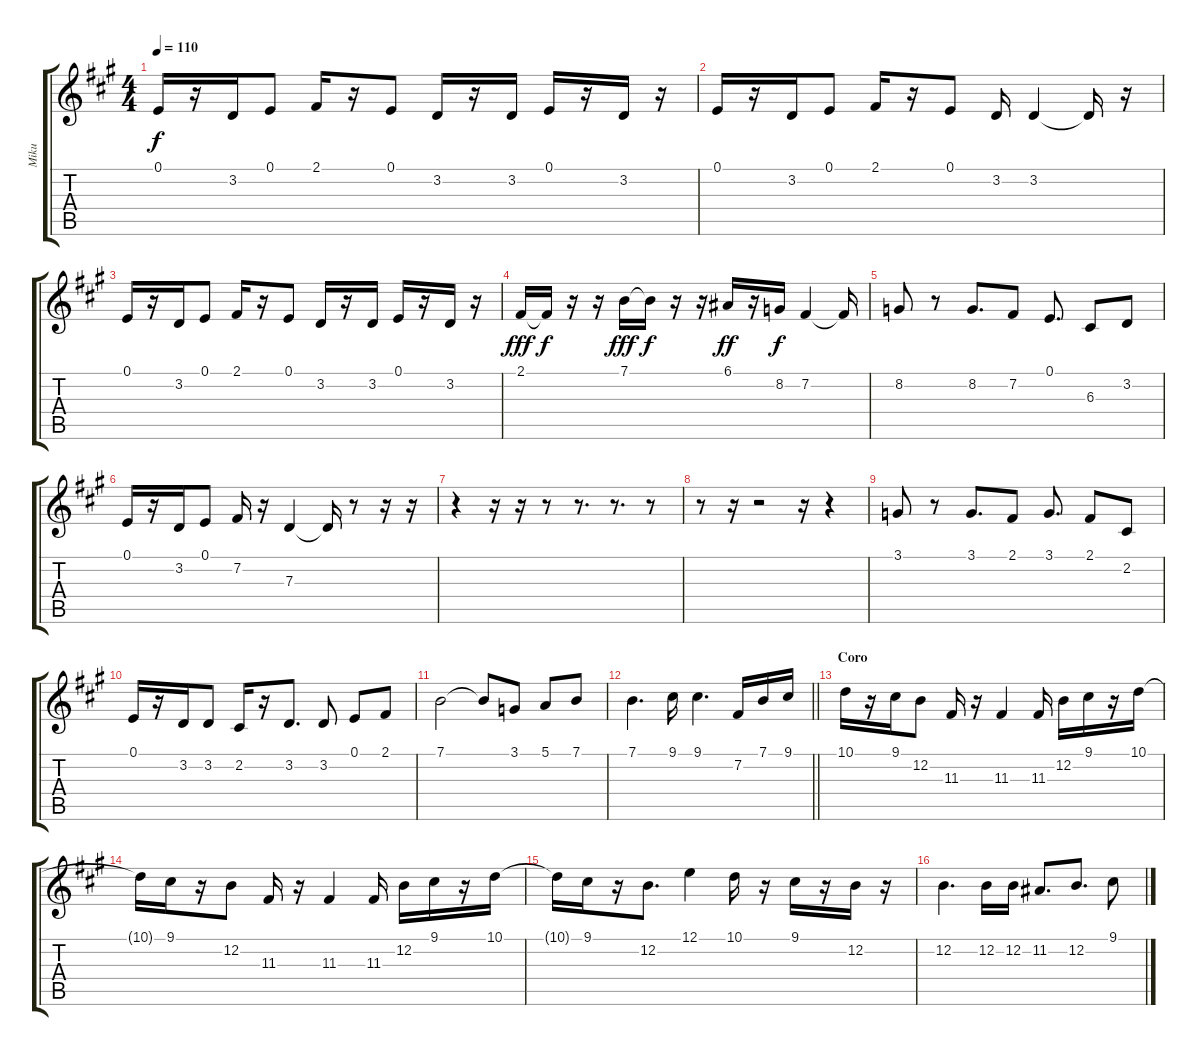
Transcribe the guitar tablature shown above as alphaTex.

\track ("Miku" "Miku") {instrument lead1square}
\staff {score tabs}
\tuning (E4 B3 G3 D3 A2 E2) {hide}
\ts (4 4)
\tempo 110
\clef g2
\ks a
0.1.16{dy f} r.16 3.2.16 0.1.8 2.1.16 r.16 0.1.8 3.2.16 r.16 3.2.16 0.1.16 r.16 3.2.16 r.16 |
0.1.16 r.16 3.2.16 0.1.8 2.1.16 r.16 0.1.8 3.2.16 3.2.4 3.2{t}.16 r.16 |
0.1.16 r.16 3.2.16 0.1.8 2.1.16 r.16 0.1.8 3.2.16 r.16 3.2.16 0.1.16 r.16 3.2.16 r.16 |
2.1.16{dy fff} 2.1{t}.16{dy f} r.16 r.16 7.1.16{dy fff} 7.1{t}.16{dy f} r.16 r.16 6.1.16{dy ff} r.16 8.2.16{dy f} 7.2.4 7.2{t}.16 |
8.2.8 r.8 8.2.8{d} 7.2.8 0.1.8{d} 6.3.8 3.2.8 |
0.1.16 r.16 3.2.16 0.1.8 7.2.16 r.16 7.3.4 7.3{t}.16 r.8 r.16 r.16 |
r.4 r.16 r.16 r.8 r.8{d} r.8{d} r.8 |
r.8 r.16 r.2 r.16 r.4 |
3.1.8 r.8 3.1.8{d} 2.1.8 3.1.8{d} 2.1.8 2.2.8 |
0.1.16 r.16 3.2.16 3.2.8 2.2.16 r.16 3.2.8{d} 3.2.8 0.1.8 2.1.8 |
7.1.2 7.1{t}.8 3.1.8 5.1.8 7.1.8 |
\barLineRight lightlight
7.1.4{d} 9.1.16 9.1.4{d} 7.2.16 7.1.16 9.1.16 |
\section ("" "Coro")
10.1.16 r.16 9.1.16 12.2.8 11.3.16 r.16 11.3.4 11.3.16 12.2.16 9.1.16 r.16 10.1.16 |
10.1{t}.16 9.1.16 r.16 12.2.8 11.3.16 r.16 11.3.4 11.3.16 12.2.16 9.1.16 r.16 10.1.16 |
10.1{t}.16 9.1.16 r.16 12.2.8{d} 12.1.4 10.1.16 r.16 9.1.16 r.16 12.2.16 r.16 |
12.2.4{d} 12.2.16 12.2.16 11.2.8{d} 12.2.8{d} 9.1.8
